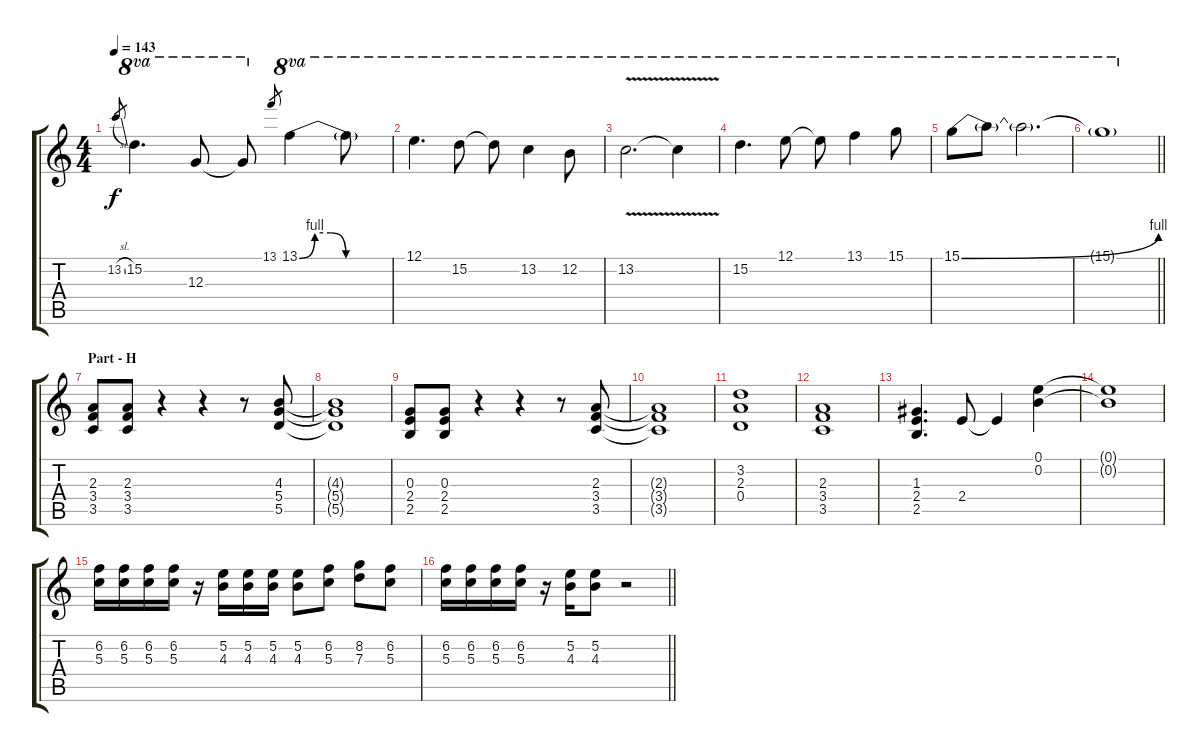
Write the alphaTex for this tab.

\track "" {instrument distortionguitar}
\staff {score tabs}
\tuning (E4 B3 G3 D3 A2 E2) {hide}
\ts (4 4)
\tempo 143
\clef g2
\ks c
13.2{sl}.8{gr dy f} 15.2.4{d ot 8va} 12.3.8{ot 8va} 12.3{t}.8{ot 8va} 13.1.8{gr} 13.1{be (custom 0 0 10 4 20 4 30 0 60 0)}.4{ot 8va} 13.1{t}.8{ot 8va} |
12.1.4{d ot 8va} 15.2.8{ot 8va} 15.2{t}.8{ot 8va} 13.2.4{ot 8va} 12.2.8{ot 8va} |
13.2{v}.2{d ot 8va} 13.2{t}.4{ot 8va} |
15.2.4{d ot 8va} 12.1.8{ot 8va} 12.1{t}.8{ot 8va} 13.1.4{ot 8va} 15.1.8{ot 8va} |
15.1{be (bend 0 0 60 4)}.8{ot 8va} 15.1{t}.8{ot 8va} 15.1{t}.2{d ot 8va} |
\barLineRight lightlight
15.1{t}.1{ot 8va} |
\section ("" "Part - H")
(2.3 3.4 3.5).8 (2.3 3.4 3.5).8 r.4 r.4 r.8 (4.3 5.4 5.5).8 |
(4.3{t} 5.4{t} 5.5{t}).1 |
(0.3 2.4 2.5).8 (0.3 2.4 2.5).8 r.4 r.4 r.8 (2.3 3.4 3.5).8 |
(2.3{t} 3.4{t} 3.5{t}).1 |
(3.2 2.3 0.4).1 |
(2.3 3.4 3.5).1 |
(1.3 2.4 2.5).4{d} 2.4.8 2.4{t}.4 (0.1 0.2).4 |
(0.1{t} 0.2{t}).1 |
(6.2 5.3).16 (6.2 5.3).16 (6.2 5.3).16 (6.2 5.3).16 r.16 (5.2 4.3).16 (5.2 4.3).16 (5.2 4.3).16 (5.2 4.3).8 (6.2 5.3).8 (8.2 7.3).8 (6.2 5.3).8 |
\barLineRight lightlight
(6.2 5.3).16 (6.2 5.3).16 (6.2 5.3).16 (6.2 5.3).16 r.16 (5.2 4.3).16 (5.2 4.3).8 r.2
